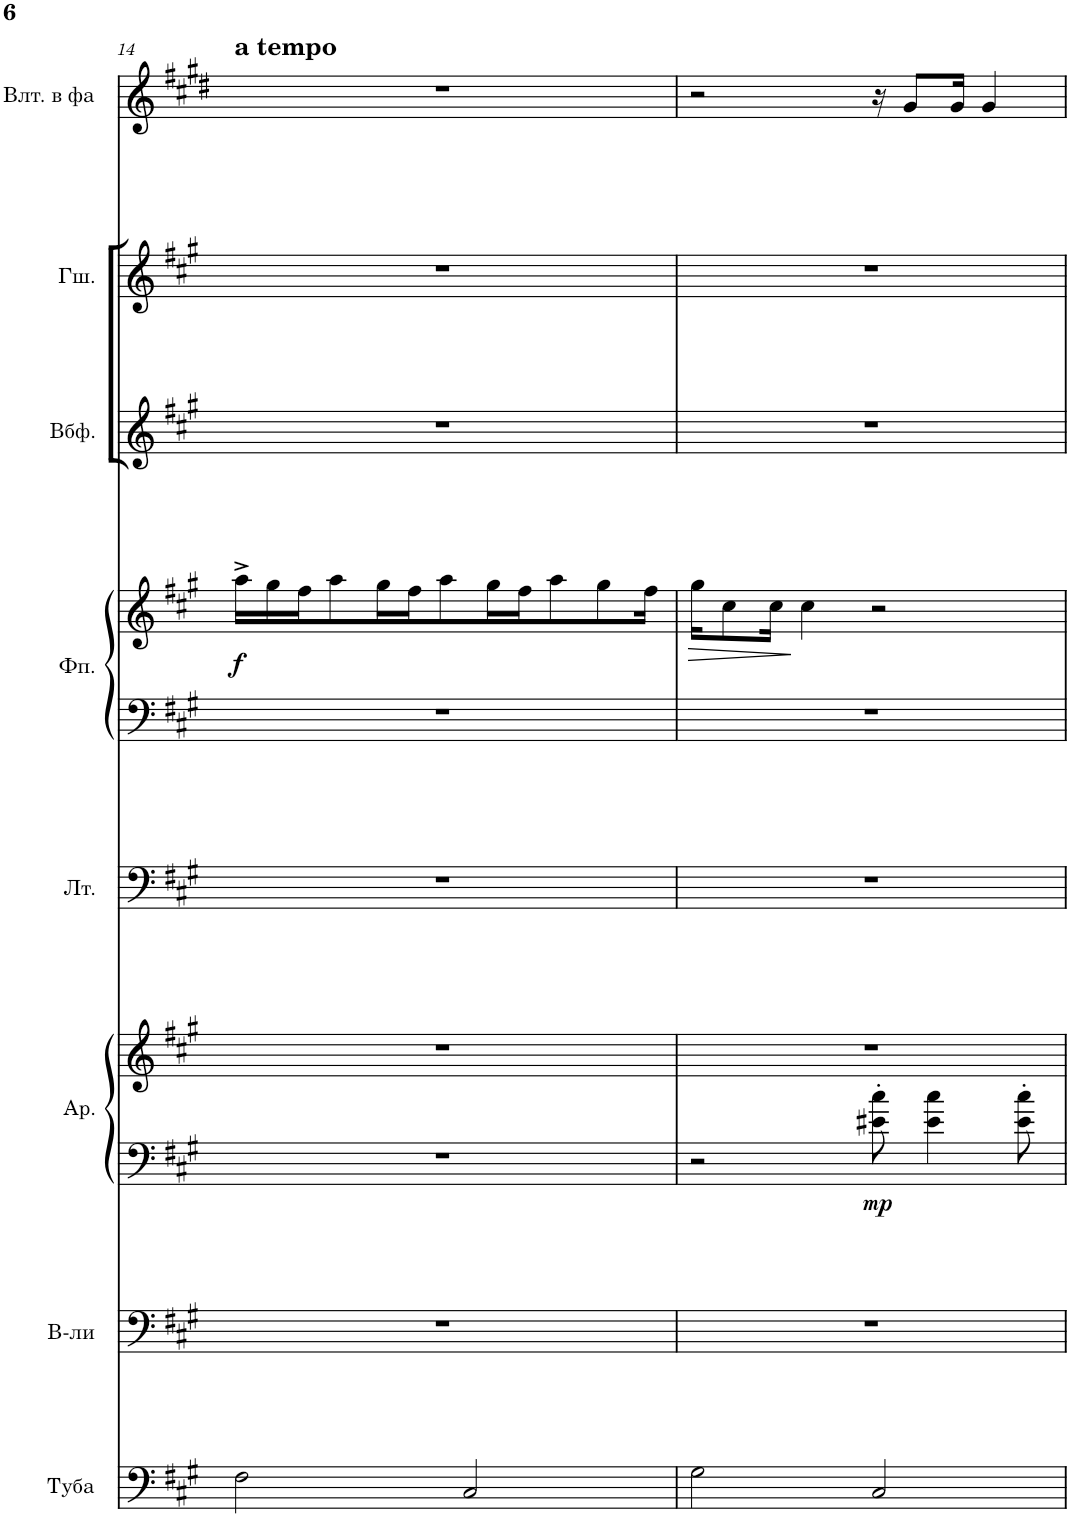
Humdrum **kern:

**kern	**kern	**kern	**kern	**dynam	**kern	**kern	**kern	**dynam	**kern	**kern	**kern
*part8	*part7	*part6	*part6	*part6	*part5	*part4	*part4	*part4	*part3	*part2	*part1
*staff10	*staff9	*staff8	*staff7	*staff7/8	*staff6	*staff5	*staff4	*staff4/5	*staff3	*staff2	*staff1
*I"Туба	*I"Виолончели	*I"Арфа	*	*	*I"Литавры	*I"Фортепиано	*	*	*I"Вибрафон	*I"Глокеншпиль	*I"Валторна в фа
!!LO:PB:g=z
*clefF4	*clefF4	*clefF4	*clefG2	*	*clefF4	*clefF4	*clefG2	*	*clefG2	*clefG2	*clefG2
*	*	*	*	*	*	*	*	*	*	*Trd-14c-24	*Trd4c7
*k[f#c#g#]	*k[f#c#g#]	*k[f#c#g#]	*k[f#c#g#]	*	*k[f#c#g#]	*k[f#c#g#]	*k[f#c#g#]	*	*k[f#c#g#]	*k[f#c#g#]	*k[f#c#g#d#]
*M4/4	*M4/4	*M4/4	*M4/4	*	*M4/4	*M4/4	*M4/4	*	*M4/4	*M4/4	*M4/4
=14	=14	=14	=14	=14	=14	=14	=14	=14	=14	=14	=14
!	!	!	!	!	!	!	!	!	!	!	!LO:TX:a:B:t=a tempo
!	!	!	!	!	!	!	!	!LO:DY:b	!	!	!
2F#\	1r	1r	1r	.	1r	1r	16aa^\LL	f	1r	1r	1r
.	.	.	.	.	.	.	16gg#\	.	.	.	.
.	.	.	.	.	.	.	16ff#\J	.	.	.	.
.	.	.	.	.	.	.	8aa\	.	.	.	.
.	.	.	.	.	.	.	16gg#\L	.	.	.	.
.	.	.	.	.	.	.	16ff#\J	.	.	.	.
.	.	.	.	.	.	.	8aa\	.	.	.	.
2C#/	.	.	.	.	.	.	.	.	.	.	.
.	.	.	.	.	.	.	16gg#\L	.	.	.	.
.	.	.	.	.	.	.	16ff#\J	.	.	.	.
.	.	.	.	.	.	.	8aa\	.	.	.	.
.	.	.	.	.	.	.	8gg#\	.	.	.	.
.	.	.	.	.	.	.	16ff#\Jk	.	.	.	.
=15	=15	=15	=15	=15	=15	=15	=15	=15	=15	=15	=15
!	!	!	!	!	!	!	!	!LO:HP:b	!	!	!
2G#\	1r	2r	1r	.	1r	1r	16gg#\KL	>	1r	1r	2r
.	.	.	.	.	.	.	8cc#\	.	.	.	.
.	.	.	.	.	.	.	16cc#\Jk	.	.	.	.
.	.	.	.	.	.	.	4cc#\	]	.	.	.
!	!	!	!	!LO:DY:b=2	!	!	!	!	!	!	!
2C#/	.	8e#X\' 8cc#\'	.	mp	.	.	2r	.	.	.	16r
.	.	.	.	.	.	.	.	.	.	.	8g#/L
.	.	4e#\ 4cc#\	.	.	.	.	.	.	.	.	.
.	.	.	.	.	.	.	.	.	.	.	16g#/Jk
.	.	.	.	.	.	.	.	.	.	.	4g#/
.	.	8e#\' 8cc#\'	.	.	.	.	.	.	.	.	.
=	=	=	=	=	=	=	=	=	=	=	=
*-	*-	*-	*-	*-	*-	*-	*-	*-	*-	*-	*-
